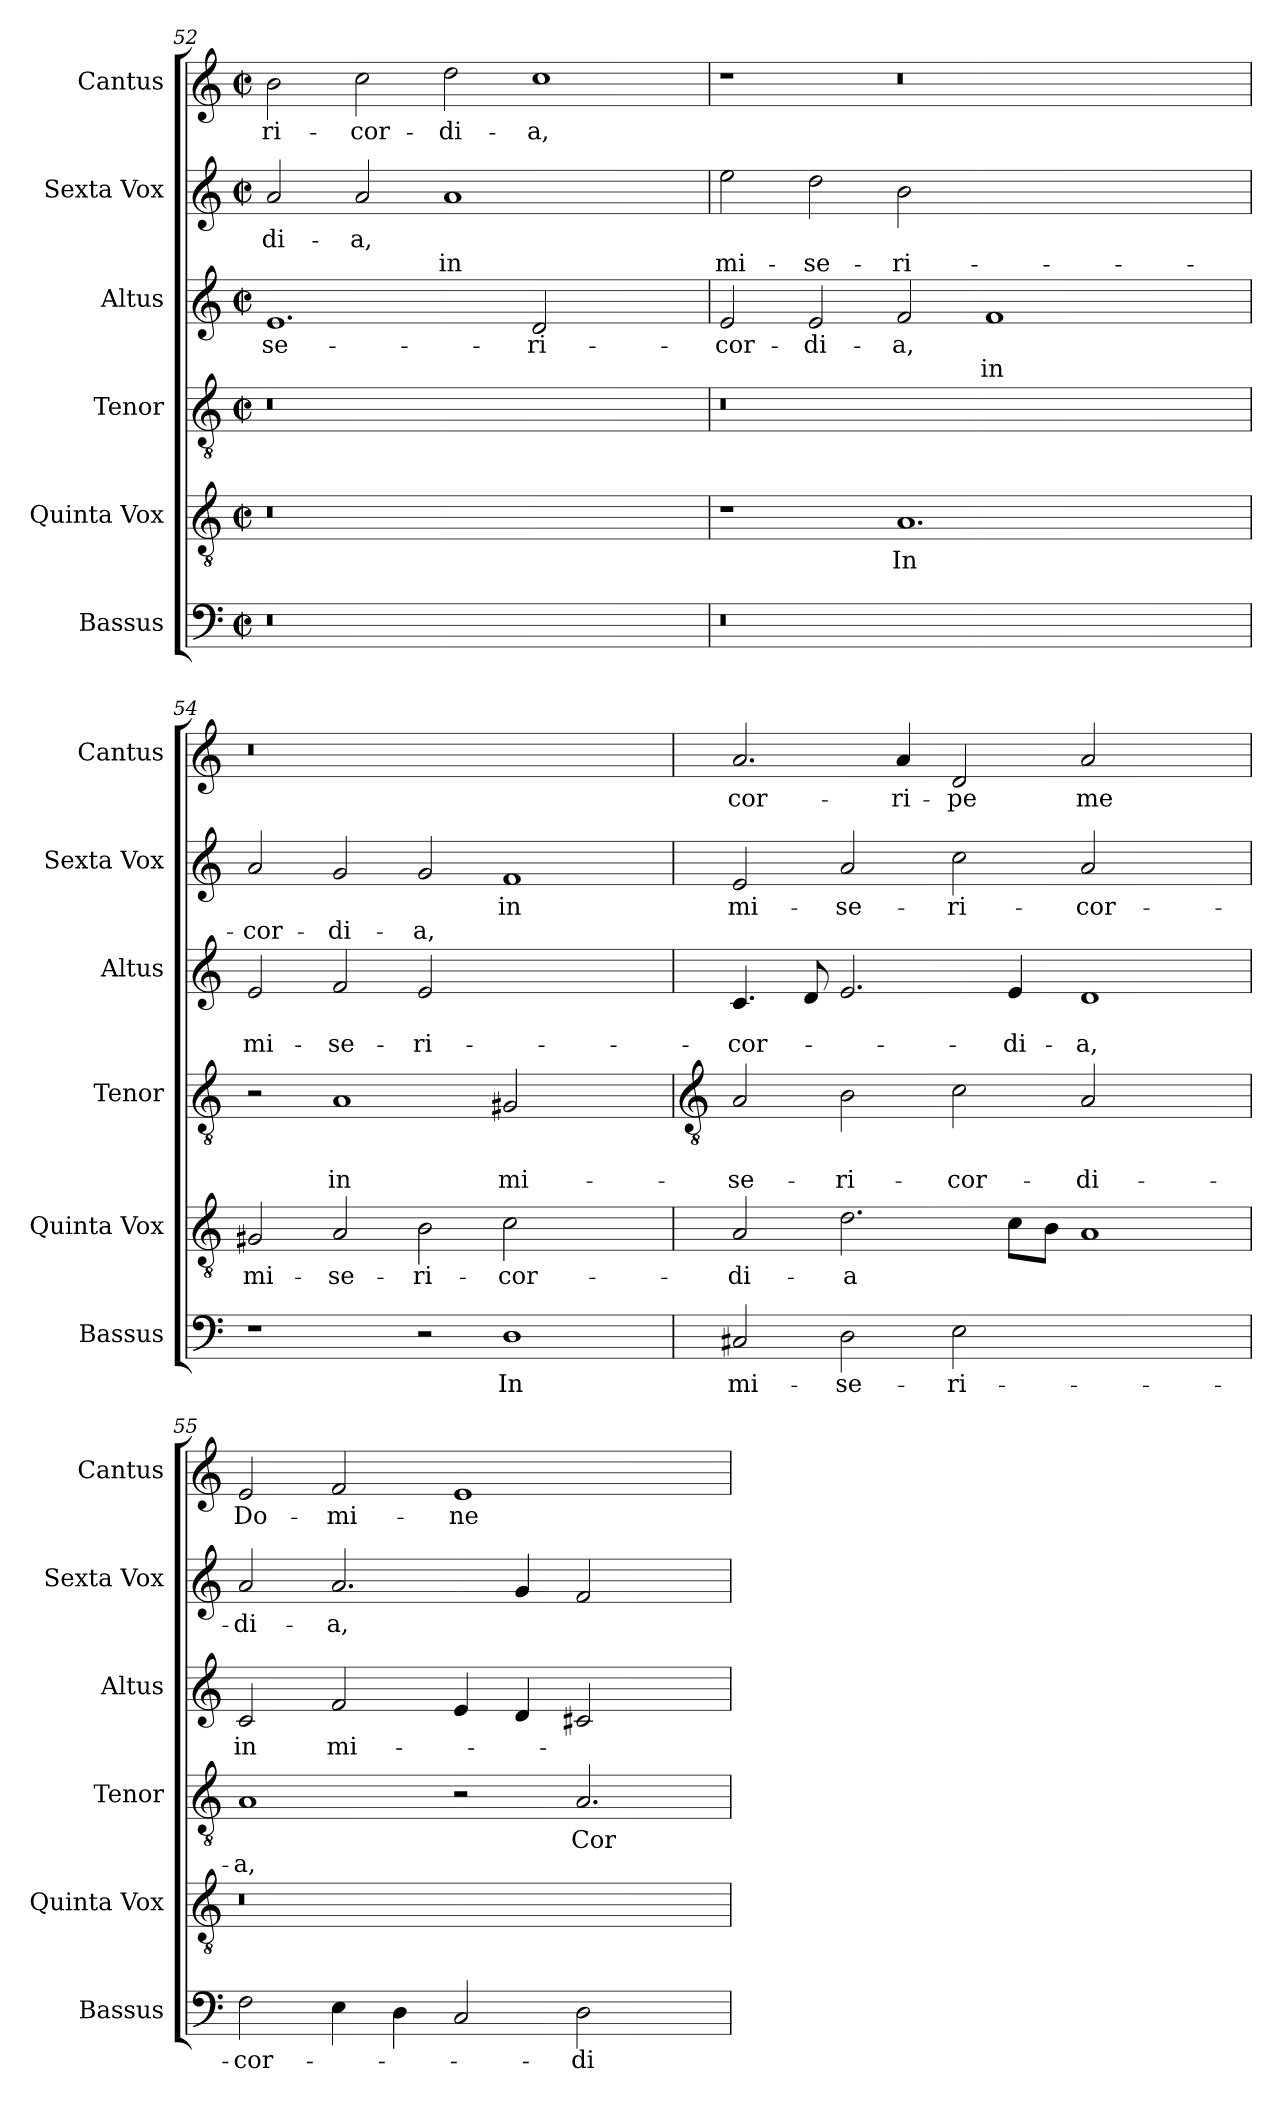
**kern	**text	**kern	**text	**kern	**text	**text	**kern	**text	**text	**kern	**text	**text	**kern	**text
*part6	*part6	*part5	*part5	*part4	*part4	*part4	*part3	*part3	*part3	*part2	*part2	*part2	*part1	*part1
*staff6	*staff6	*staff5	*staff5	*staff4	*staff4	*staff4	*staff3	*staff3	*staff3	*staff2	*staff2	*staff2	*staff1	*staff1
*I"Bassus	*	*I"Quinta Vox	*	*I"Tenor	*	*	*I"Altus	*	*	*I"Sexta Vox	*	*	*I"Cantus	*
*I'Bassus	*	*I'Quinta Vox	*	*I'Tenor	*	*	*I'Altus	*	*	*I'Sexta Vox	*	*	*I'Cantus	*
*clefF4	*	*clefGv2	*	*clefGv2	*	*	*clefG2	*	*	*clefG2	*	*	*clefG2	*
*k[]	*	*k[]	*	*k[]	*	*	*k[]	*	*	*k[]	*	*	*k[]	*
*C:	*	*C:	*	*C:	*	*	*C:	*	*	*C:	*	*	*C:	*
*M4/2	*	*M4/2	*	*M4/2	*	*	*M4/2	*	*	*M4/2	*	*	*M4/2	*
*met(c|)	*	*met(c|)	*	*met(c|)	*	*	*met(c|)	*	*	*met(c|)	*	*	*met(c|)	*
=52	=52	=52	=52	=52	=52	=52	=52	=52	=52	=52	=52	=52	=52	=52
!	!	!	!	!	!	!	!	!LO:LY:b	!	!	!LO:LY:b	!	!	!LO:LY:b
0r	.	0r	.	0r	.	.	1.e	-se-	.	2a	-di-	.	2b	-ri-
!	!	!	!	!	!	!	!	!	!	!	!LO:LY:b	!	!	!LO:LY:b
.	.	.	.	.	.	.	.	.	.	2a	-a,	.	2cc	-cor-
!	!	!	!	!	!	!	!	!	!	!	!	!LO:LY:b	!	!LO:LY:b
.	.	.	.	.	.	.	.	.	.	1a	.	in	2dd	-di-
!	!	!	!	!	!	!	!	!LO:LY:b	!	!	!	!	!	!LO:LY:b
.	.	.	.	.	.	.	2d	-ri-	.	.	.	.	1cc	-a,
2ryy	.	2ryy	.	2ryy	.	.	2ryy	.	.	2ryy	.	.	.	.
=53	=53	=53	=53	=53	=53	=53	=53	=53	=53	=53	=53	=53	=53	=53
!	!	!	!	!	!	!	!	!LO:LY:b	!	!	!	!LO:LY:b	!	!
0r	.	1r	.	0r	.	.	2e	-cor-	.	2ee	.	mi-	1r	.
!	!	!	!	!	!	!	!	!LO:LY:b	!	!	!	!LO:LY:b	!	!
.	.	.	.	.	.	.	2e	-di-	.	2dd	.	-se-	.	.
!	!	!	!LO:LY:b	!	!	!	!	!LO:LY:b	!	!	!	!LO:LY:b	!	!
.	.	1.A	In	.	.	.	2f	-a,	.	2b	.	-ri-	0r	.
!	!	!	!	!	!	!	!	!	!LO:LY:b	!	!	!	!	!
.	.	.	.	.	.	.	1f	.	in	1.ryy	.	.	.	.
1ryy	.	.	.	1ryy	.	.	.	.	.	.	.	.	.	.
.	.	2ryy	.	.	.	.	2ryy	.	.	.	.	.	.	.
!!LO:LB:g=z
=54	=54	=54	=54	=54	=54	=54	=54	=54	=54	=54	=54	=54	=54	=54
!	!	!	!LO:LY:b	!	!	!	!	!	!LO:LY:b	!	!	!LO:LY:b	!	!
1r	.	2G#X	mi-	2r	.	.	2e	.	mi-	2a	.	-cor-	0r	.
!	!	!	!LO:LY:b	!	!	!LO:LY:b	!	!	!LO:LY:b	!	!	!LO:LY:b	!	!
.	.	2A	-se-	1A	.	in	2f	.	-se-	2g	.	-di-	.	.
!	!	!	!LO:LY:b	!	!	!	!	!	!LO:LY:b	!	!	!LO:LY:b	!	!
2r	.	2B	-ri-	.	.	.	2e	.	-ri-	2g	.	-a,	.	.
!	!LO:LY:b	!	!LO:LY:b	!	!	!LO:LY:b	!	!	!	!	!LO:LY:b	!	!	!
1D	In	2c	-cor-	2G#X	.	mi-	1ryy	.	.	1f	in	.	.	.
.	.	2ryy	.	2ryy	.	.	.	.	.	.	.	.	2ryy	.
!!LO:LB:g=z
=55A	=55A	=55A	=55A	=55A	=55A	=55A	=55A	=55A	=55A	=55A	=55A	=55A	=55A	=55A
*	*	*	*	*clefGv2	*	*	*	*	*	*	*	*	*	*
!	!LO:LY:b	!	!LO:LY:b	!	!	!LO:LY:b	!	!	!LO:LY:b	!	!LO:LY:b	!	!	!LO:LY:b
2C#X	mi-	2A	-di-	2A	.	-se-	4.c	.	-cor-	2e	mi-	.	2.a	cor-
.	.	.	.	.	.	.	8d	.	.	.	.	.	.	.
!	!LO:LY:b	!	!LO:LY:b	!	!	!LO:LY:b	!	!	!	!	!LO:LY:b	!	!	!
2D	-se-	2.d	-a	2B	.	-ri-	2.e	.	.	2a	-se-	.	.	.
!	!	!	!	!	!	!	!	!	!	!	!	!	!	!LO:LY:b
.	.	.	.	.	.	.	.	.	.	.	.	.	4a	-ri-
!	!LO:LY:b	!	!	!	!	!LO:LY:b	!	!	!	!	!LO:LY:b	!	!	!LO:LY:b
2E	-ri-	.	.	2c	.	-cor-	.	.	.	2cc	-ri-	.	2d	-pe
!	!	!	!	!	!	!	!	!	!LO:LY:b	!	!	!	!	!
.	.	8cL	.	.	.	.	4e	.	-di-	.	.	.	.	.
.	.	8BJ	.	.	.	.	.	.	.	.	.	.	.	.
!	!	!	!	!	!	!LO:LY:b	!	!	!LO:LY:b	!	!LO:LY:b	!	!	!LO:LY:b
1ryy	.	1A	.	2A	.	-di-	1d	.	-a,	2a	-cor-	.	2a	me
.	.	.	.	2ryy	.	.	.	.	.	2ryy	.	.	2ryy	.
!!LO:LB:g=z
=55B	=55B	=55B	=55B	=55B	=55B	=55B	=55B	=55B	=55B	=55B	=55B	=55B	=55B	=55B
!	!LO:LY:b	!	!	!	!	!LO:LY:b	!	!LO:LY:b	!	!	!LO:LY:b	!	!	!LO:LY:b
2F	-cor-	0r	.	1A	.	-a,	2c	in	.	2a	-di-	.	2e	Do-
!	!	!	!	!	!	!	!	!LO:LY:b	!	!	!LO:LY:b	!	!	!LO:LY:b
4E	.	.	.	.	.	.	2f	mi-	.	2.a	-a,	.	2f	-mi-
4D	.	.	.	.	.	.	.	.	.	.	.	.	.	.
!	!	!	!	!	!	!	!	!	!	!	!	!	!	!LO:LY:b
2C	.	.	.	2r	.	.	4e	.	.	.	.	.	1e	-ne
.	.	.	.	.	.	.	4d	.	.	4g	.	.	.	.
!	!LO:LY:b	!	!	!	!LO:LY:b	!	!	!	!	!	!	!	!	!
2D	-di-	.	.	2.A	Cor-	.	2c#X	.	.	2f	.	.	.	.
4ryy	.	4ryy	.	.	.	.	4ryy	.	.	4ryy	.	.	4ryy	.
=	=	=	=	=	=	=	=	=	=	=	=	=	=	=
*-	*-	*-	*-	*-	*-	*-	*-	*-	*-	*-	*-	*-	*-	*-
